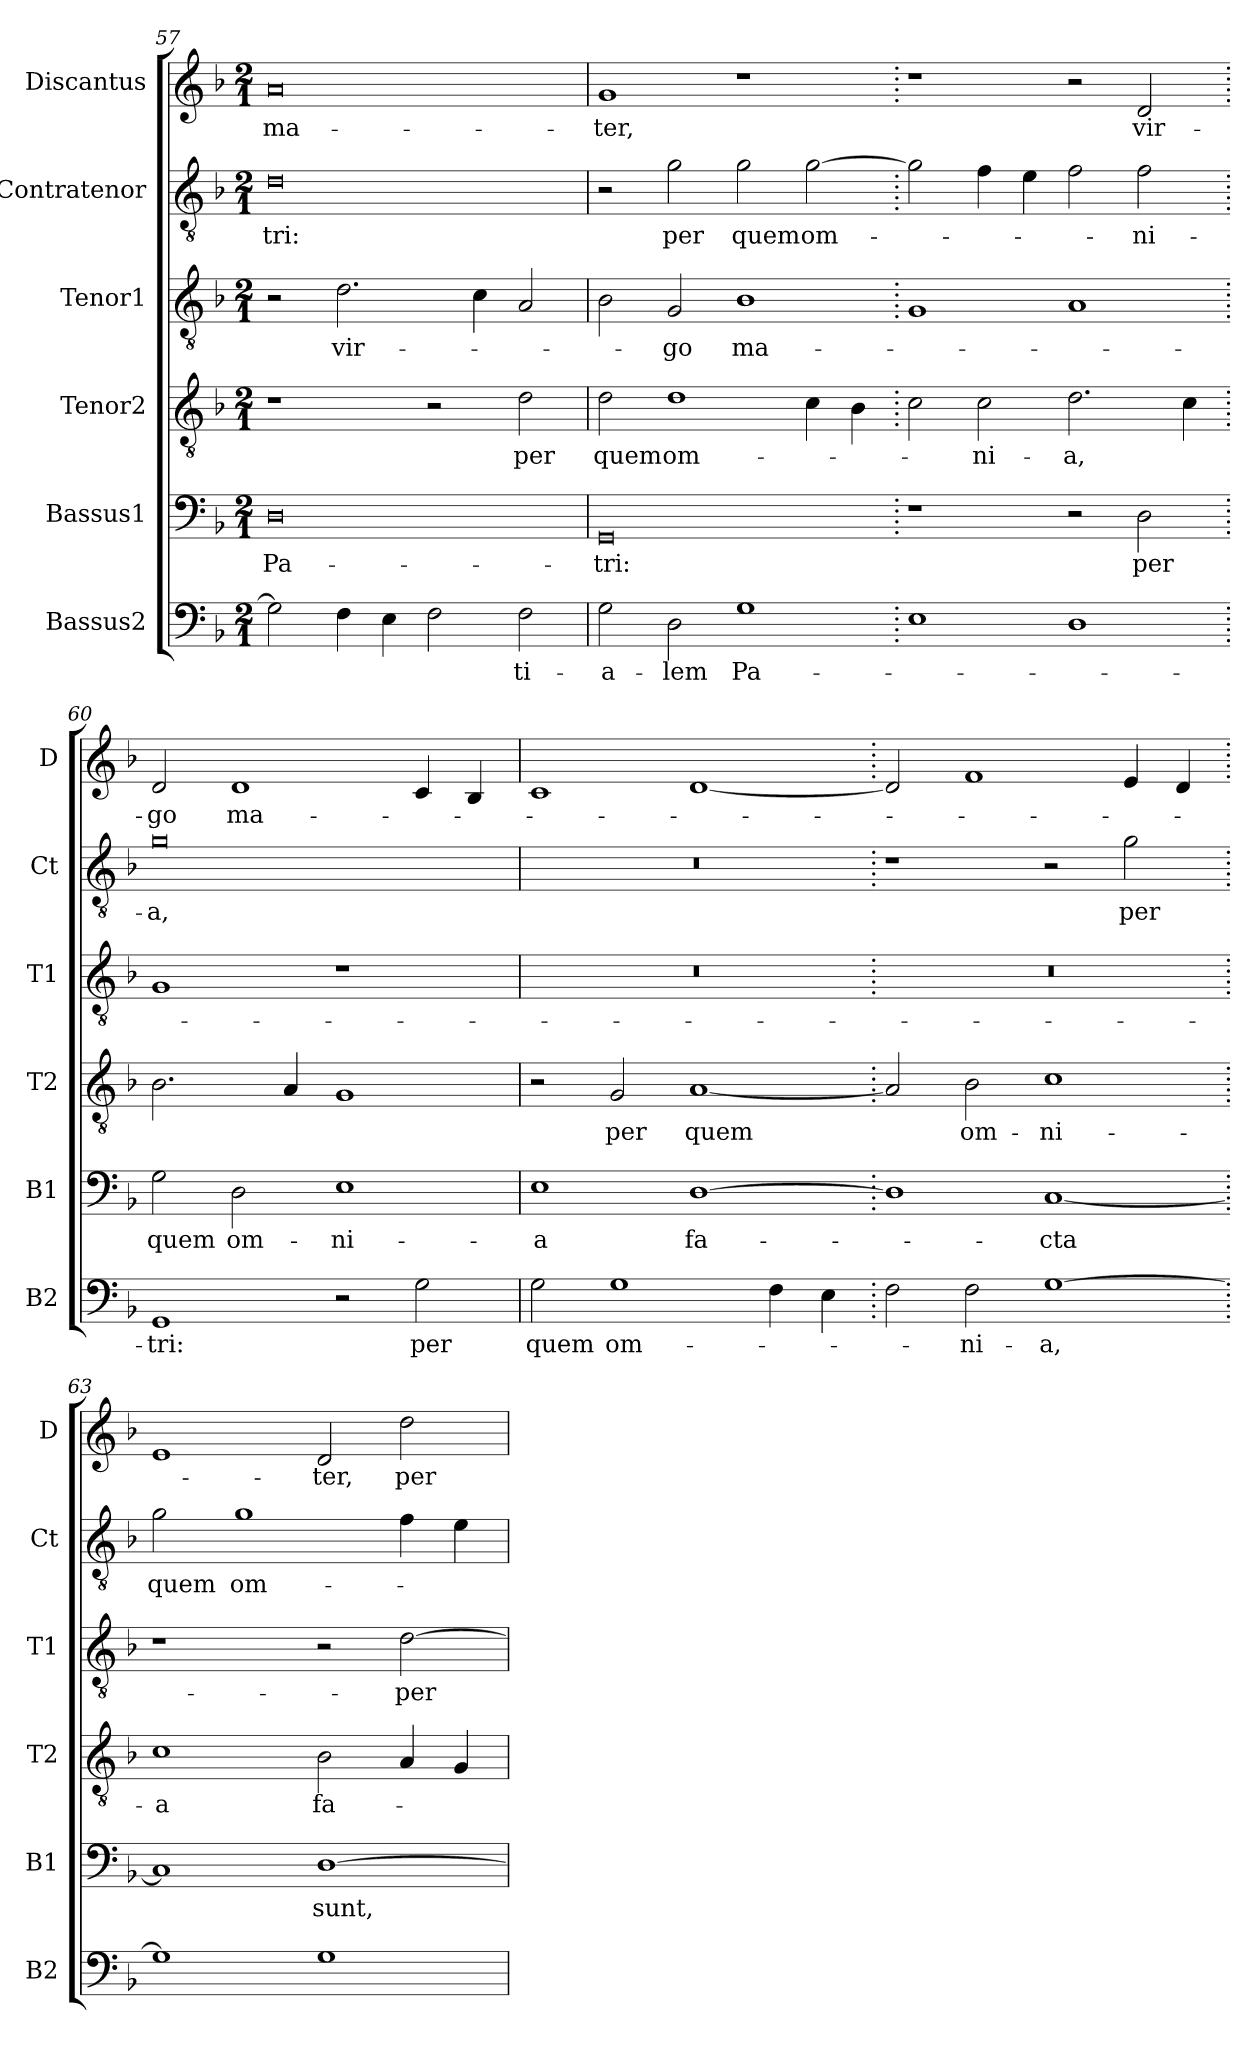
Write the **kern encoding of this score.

**kern	**text	**kern	**text	**kern	**text	**kern	**text	**kern	**text	**kern	**text
*part6	*part6	*part5	*part5	*part4	*part4	*part3	*part3	*part2	*part2	*part1	*part1
*staff6	*staff6	*staff5	*staff5	*staff4	*staff4	*staff3	*staff3	*staff2	*staff2	*staff1	*staff1
*I"Bassus2	*	*I"Bassus1	*	*I"Tenor2	*	*I"Tenor1	*	*I"Contratenor	*	*I"Discantus	*
*I'B2	*	*I'B1	*	*I'T2	*	*I'T1	*	*I'Ct	*	*I'D	*
*clefF4	*	*clefF4	*	*clefGv2	*	*clefGv2	*	*clefGv2	*	*clefG2	*
*k[b-]	*	*k[b-]	*	*k[b-]	*	*k[b-]	*	*k[b-]	*	*k[b-]	*
*M2/1	*	*M2/1	*	*M2/1	*	*M2/1	*	*M2/1	*	*M2/1	*
=57	=57	=57	=57	=57	=57	=57	=57	=57	=57	=57	=57
2G\]	.	0D	Pa-	1r	.	2r	.	0d	-tri:	0a	ma-
4F\	.	.	.	.	.	2.d\	vir-	.	.	.	.
4E\	.	.	.	.	.	.	.	.	.	.	.
2F\	.	.	.	2r	.	.	.	.	.	.	.
.	.	.	.	.	.	4c\	.	.	.	.	.
2F\	-ti-	.	.	2d\	per	2A/	.	.	.	.	.
=58	=58	=58	=58	=58	=58	=58	=58	=58	=58	=58	=58
2G\	-a-	0GG	-tri:	2d\	quem	2B-\	.	2r	.	1g	-ter,
2D\	-lem	.	.	1d	om-	2G/	-go	2g\	per	.	.
1G	Pa-	.	.	.	.	1B-	ma-	2g\	quem	1r	.
.	.	.	.	4c\	.	.	.	[2g\	om-	.	.
.	.	.	.	4B-\	.	.	.	.	.	.	.
=59.	=59.	=59.	=59.	=59.	=59.	=59.	=59.	=59.	=59.	=59.	=59.
1E	.	1r	.	2c\	.	1G	.	2g\]	.	1r	.
.	.	.	.	2c\	-ni-	.	.	4f\	.	.	.
.	.	.	.	.	.	.	.	4e\	.	.	.
1D	.	2r	.	2.d\	-a,	1A	.	2f\	.	2r	.
.	.	2D\	per	.	.	.	.	2f\	-ni-	2d/	vir-
.	.	.	.	4c\	.	.	.	.	.	.	.
=60.	=60.	=60.	=60.	=60.	=60.	=60.	=60.	=60.	=60.	=60.	=60.
1GG	-tri:	2G\	quem	2.B-\	.	1G	.	0g	-a,	2d/	-go
.	.	2D\	om-	.	.	.	.	.	.	1d	ma-
.	.	.	.	4A/	.	.	.	.	.	.	.
2r	.	1E	-ni-	1G	.	1r	.	.	.	.	.
2G\	per	.	.	.	.	.	.	.	.	4c/	.
.	.	.	.	.	.	.	.	.	.	4B-/	.
=61	=61	=61	=61	=61	=61	=61	=61	=61	=61	=61	=61
2G\	quem	1E	-a	2r	.	0r	.	0r	.	1c	.
1G	om-	.	.	2G/	per	.	.	.	.	.	.
.	.	[1D	fa-	[1A	quem	.	.	.	.	[1d	.
4F\	.	.	.	.	.	.	.	.	.	.	.
4E\	.	.	.	.	.	.	.	.	.	.	.
=62.	=62.	=62.	=62.	=62.	=62.	=62.	=62.	=62.	=62.	=62.	=62.
2F\	.	1D]	.	2A/]	.	0r	.	1r	.	2d/]	.
2F\	-ni-	.	.	2B-\	om-	.	.	.	.	1f	.
[1G	-a,	[1C	-cta	1c	-ni-	.	.	2r	.	.	.
.	.	.	.	.	.	.	.	2g\	per	4e/	.
.	.	.	.	.	.	.	.	.	.	4d/	.
=63.	=63.	=63.	=63.	=63.	=63.	=63.	=63.	=63.	=63.	=63.	=63.
1G]	.	1C]	.	1c	-a	1r	.	2g\	quem	1e	.
.	.	.	.	.	.	.	.	1g	om-	.	.
1G	.	[1D	sunt,	2B-\	fa-	2r	.	.	.	2d/	-ter,
.	.	.	.	4A/	.	[2d\	-per	4f\	.	2dd\	per
.	.	.	.	4G/	.	.	.	4e\	.	.	.
=	=	=	=	=	=	=	=	=	=	=	=
*-	*-	*-	*-	*-	*-	*-	*-	*-	*-	*-	*-
